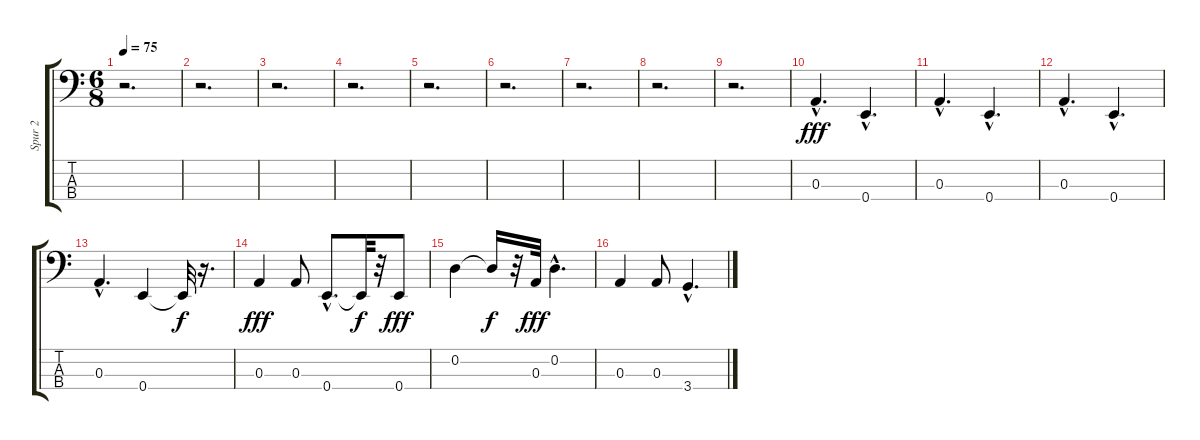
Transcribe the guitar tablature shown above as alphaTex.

\track ("Spur 2" "Spur 2") {instrument electricbassfinger}
\staff {score tabs}
\tuning (G2 D2 A1 E1) {hide}
\ts (6 8)
\tempo 75
\clef f4
\ks c
r.2{d dy fff instrument electricbassfinger} |
r.2{d} |
r.2{d} |
r.2{d} |
r.2{d} |
r.2{d} |
r.2{d} |
r.2{d} |
r.2{d} |
0.3{hac}.4{d} 0.4{hac}.4{d} |
0.3{hac}.4{d} 0.4{hac}.4{d} |
0.3{hac}.4{d} 0.4{hac}.4{d} |
0.3{hac}.4{d} 0.4.4 0.4{t}.32{dy f} r.16{d} |
0.3.4{dy fff} 0.3.8 0.4{hac}.8{d} 0.4{t}.32{dy f} r.32 0.4.8{dy fff} |
0.2.4 0.2{t}.16{dy f} r.32 0.3.32{dy fff} 0.2{hac}.4{d} |
0.3.4 0.3.8 3.4{hac}.4{d}
